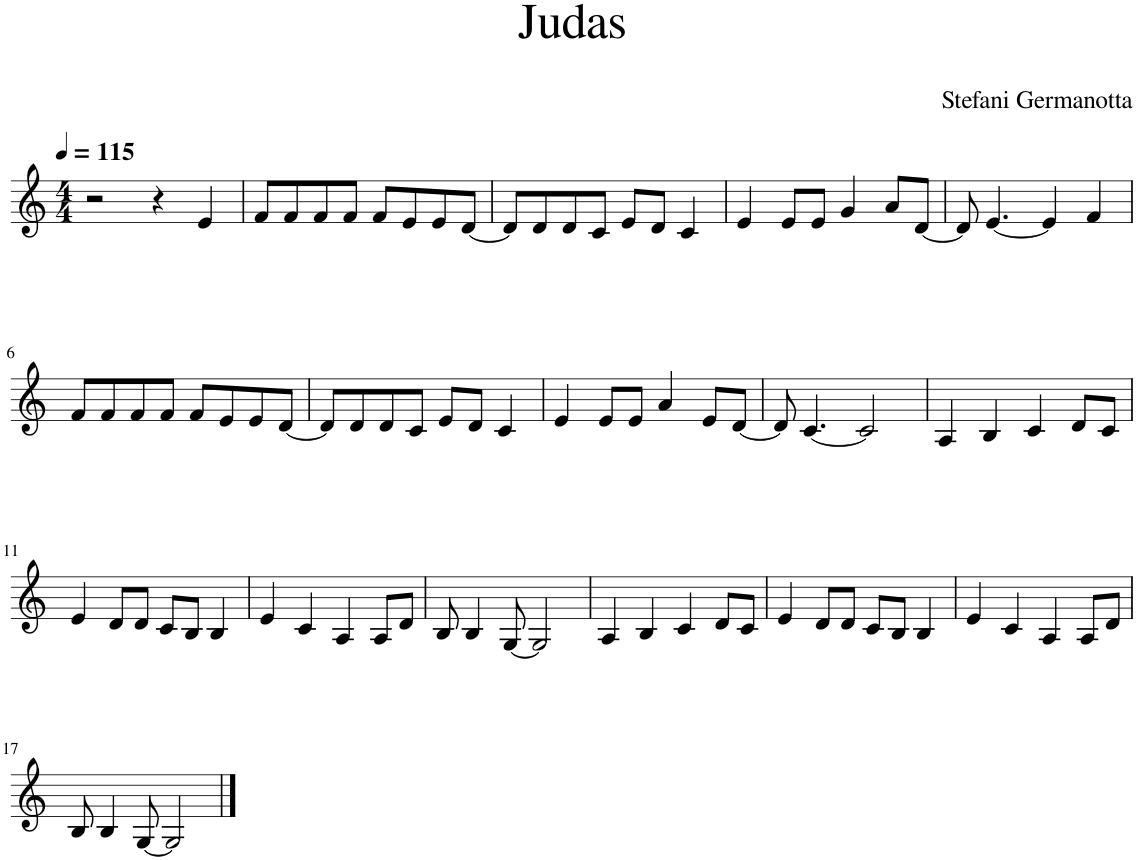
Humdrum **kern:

**kern
*part1
*staff1
*I"Piano
*I'Pno.
*clefG2
*k[]
*M4/4
*MM115
=1
2r
4r
4e/
=2
8f/L
8f/
8f/
8f/J
8f/L
8e/
8e/
[8d/J
=3
8d/L]
8d/
8d/
8c/J
8e/L
8d/J
4c/
=4
4e/
8e/L
8e/J
4g/
8a/L
[8d/J
=5
8d/]
[4.e/
4e/]
4f/
!!LO:LB:g=z
=6
8f/L
8f/
8f/
8f/J
8f/L
8e/
8e/
[8d/J
=7
8d/L]
8d/
8d/
8c/J
8e/L
8d/J
4c/
=8
4e/
8e/L
8e/J
4a/
8e/L
[8d/J
=9
8d/]
[4.c/
2c/]
=10
4A/
4B/
4c/
8d/L
8c/J
!!LO:LB:g=z
=11
4e/
8d/L
8d/J
8c/L
8B/J
4B/
=12
4e/
4c/
4A/
8A/L
8d/J
=13
8B/
4B/
[8G/
2G/]
=14
4A/
4B/
4c/
8d/L
8c/J
=15
4e/
8d/L
8d/J
8c/L
8B/J
4B/
=16
4e/
4c/
4A/
8A/L
8d/J
!!LO:LB:g=z
=17
8B/
4B/
[8G/
2G/]
==
*-
